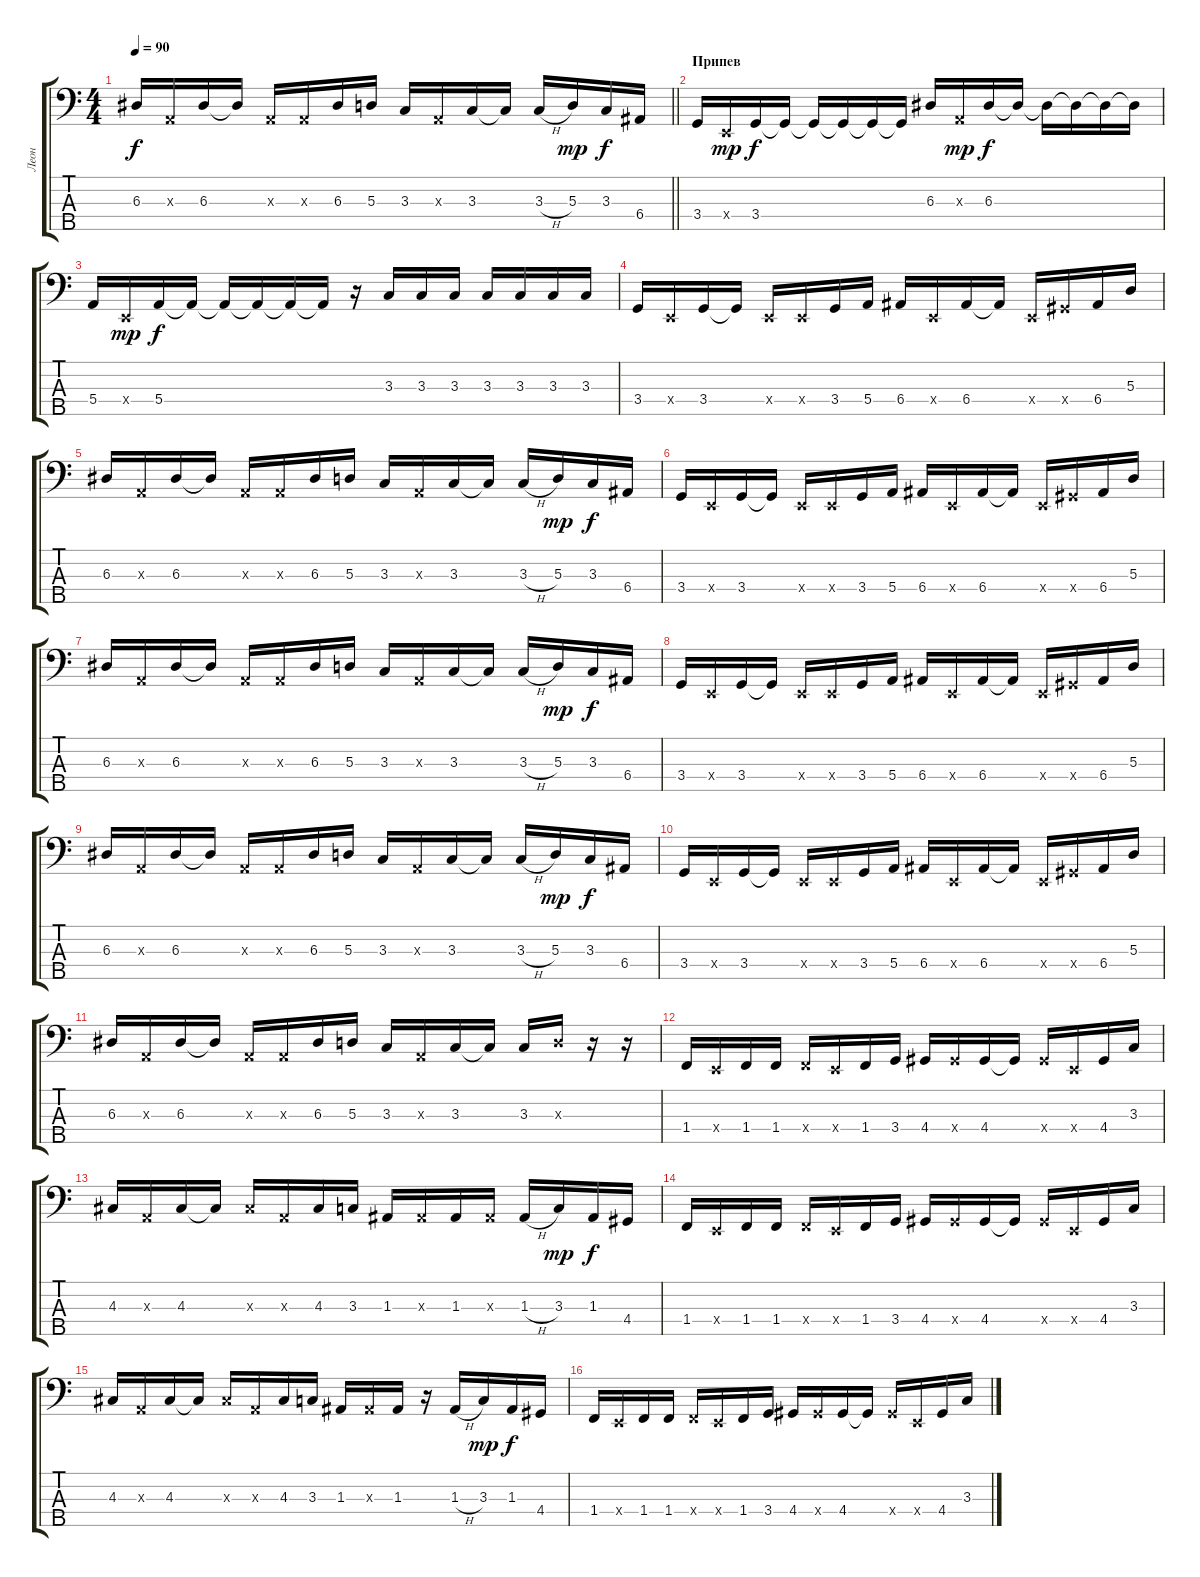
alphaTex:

\track ("Леон" "Леон") {instrument electricbassfinger}
\staff {score tabs}
\tuning (G2 D2 A1 E1 B0) {hide}
\ts (4 4)
\tempo 90
\clef f4
\barLineRight lightlight
\ks c
6.3.16{dy f} 0.3{x}.16 6.3.16 6.3{t}.16 0.3{x}.16 0.3{x}.16 6.3.16 5.3.16 3.3.16 0.3{x}.16 3.3.16 3.3{t}.16 3.3{h}.16 5.3.16{dy mp} 3.3.16{dy f} 6.4.16 |
\section ("" "Припев")
3.4.16 0.4{x}.16{dy mp} 3.4.16{dy f} 3.4{t}.16 3.4{t}.16 3.4{t}.16 3.4{t}.16 3.4{t}.16 6.3.16 0.3{x}.16{dy mp} 6.3.16{dy f} 6.3{t}.16 6.3{t}.16 6.3{t}.16 6.3{t}.16 6.3{t}.16 |
5.4.16 0.4{x}.16{dy mp} 5.4.16{dy f} 5.4{t}.16 5.4{t}.16 5.4{t}.16 5.4{t}.16 5.4{t}.16 r.16 3.3.16 3.3.16 3.3.16 3.3.16 3.3.16 3.3.16 3.3.16 |
3.4.16 0.4{x}.16 3.4.16 3.4{t}.16 0.4{x}.16 0.4{x}.16 3.4.16 5.4.16 6.4.16 0.4{x}.16 6.4.16 6.4{t}.16 0.4{x}.16 4.4{x}.16 6.4.16 5.3.16 |
6.3.16 0.3{x}.16 6.3.16 6.3{t}.16 0.3{x}.16 0.3{x}.16 6.3.16 5.3.16 3.3.16 0.3{x}.16 3.3.16 3.3{t}.16 3.3{h}.16 5.3.16{dy mp} 3.3.16{dy f} 6.4.16 |
3.4.16 0.4{x}.16 3.4.16 3.4{t}.16 0.4{x}.16 0.4{x}.16 3.4.16 5.4.16 6.4.16 0.4{x}.16 6.4.16 6.4{t}.16 0.4{x}.16 4.4{x}.16 6.4.16 5.3.16 |
6.3.16 0.3{x}.16 6.3.16 6.3{t}.16 0.3{x}.16 0.3{x}.16 6.3.16 5.3.16 3.3.16 0.3{x}.16 3.3.16 3.3{t}.16 3.3{h}.16 5.3.16{dy mp} 3.3.16{dy f} 6.4.16 |
3.4.16 0.4{x}.16 3.4.16 3.4{t}.16 0.4{x}.16 0.4{x}.16 3.4.16 5.4.16 6.4.16 0.4{x}.16 6.4.16 6.4{t}.16 0.4{x}.16 4.4{x}.16 6.4.16 5.3.16 |
6.3.16 0.3{x}.16 6.3.16 6.3{t}.16 0.3{x}.16 0.3{x}.16 6.3.16 5.3.16 3.3.16 0.3{x}.16 3.3.16 3.3{t}.16 3.3{h}.16 5.3.16{dy mp} 3.3.16{dy f} 6.4.16 |
3.4.16 0.4{x}.16 3.4.16 3.4{t}.16 0.4{x}.16 0.4{x}.16 3.4.16 5.4.16 6.4.16 0.4{x}.16 6.4.16 6.4{t}.16 0.4{x}.16 4.4{x}.16 6.4.16 5.3.16 |
6.3.16 0.3{x}.16 6.3.16 6.3{t}.16 0.3{x}.16 0.3{x}.16 6.3.16 5.3.16 3.3.16 0.3{x}.16 3.3.16 3.3{t}.16 3.3.16 5.3{x}.16 r.16 r.16 |
1.4.16 0.4{x}.16 1.4.16 1.4.16 1.4{x}.16 0.4{x}.16 1.4.16 3.4.16 4.4.16 4.4{x}.16 4.4.16 4.4{t}.16 4.4{x}.16 0.4{x}.16 4.4.16 3.3.16 |
4.3.16 0.3{x}.16 4.3.16 4.3{t}.16 4.3{x}.16 0.3{x}.16 4.3.16 3.3.16 1.3.16 1.3{x}.16 1.3.16 1.3{x}.16 1.3{h}.16 3.3.16{dy mp} 1.3.16{dy f} 4.4.16 |
1.4.16 0.4{x}.16 1.4.16 1.4.16 1.4{x}.16 0.4{x}.16 1.4.16 3.4.16 4.4.16 4.4{x}.16 4.4.16 4.4{t}.16 4.4{x}.16 0.4{x}.16 4.4.16 3.3.16 |
4.3.16 0.3{x}.16 4.3.16 4.3{t}.16 4.3{x}.16 0.3{x}.16 4.3.16 3.3.16 1.3.16 1.3{x}.16 1.3.16 r.16 1.3{h}.16 3.3.16{dy mp} 1.3.16{dy f} 4.4.16 |
1.4.16 0.4{x}.16 1.4.16 1.4.16 1.4{x}.16 0.4{x}.16 1.4.16 3.4.16 4.4.16 4.4{x}.16 4.4.16 4.4{t}.16 4.4{x}.16 0.4{x}.16 4.4.16 3.3.16
